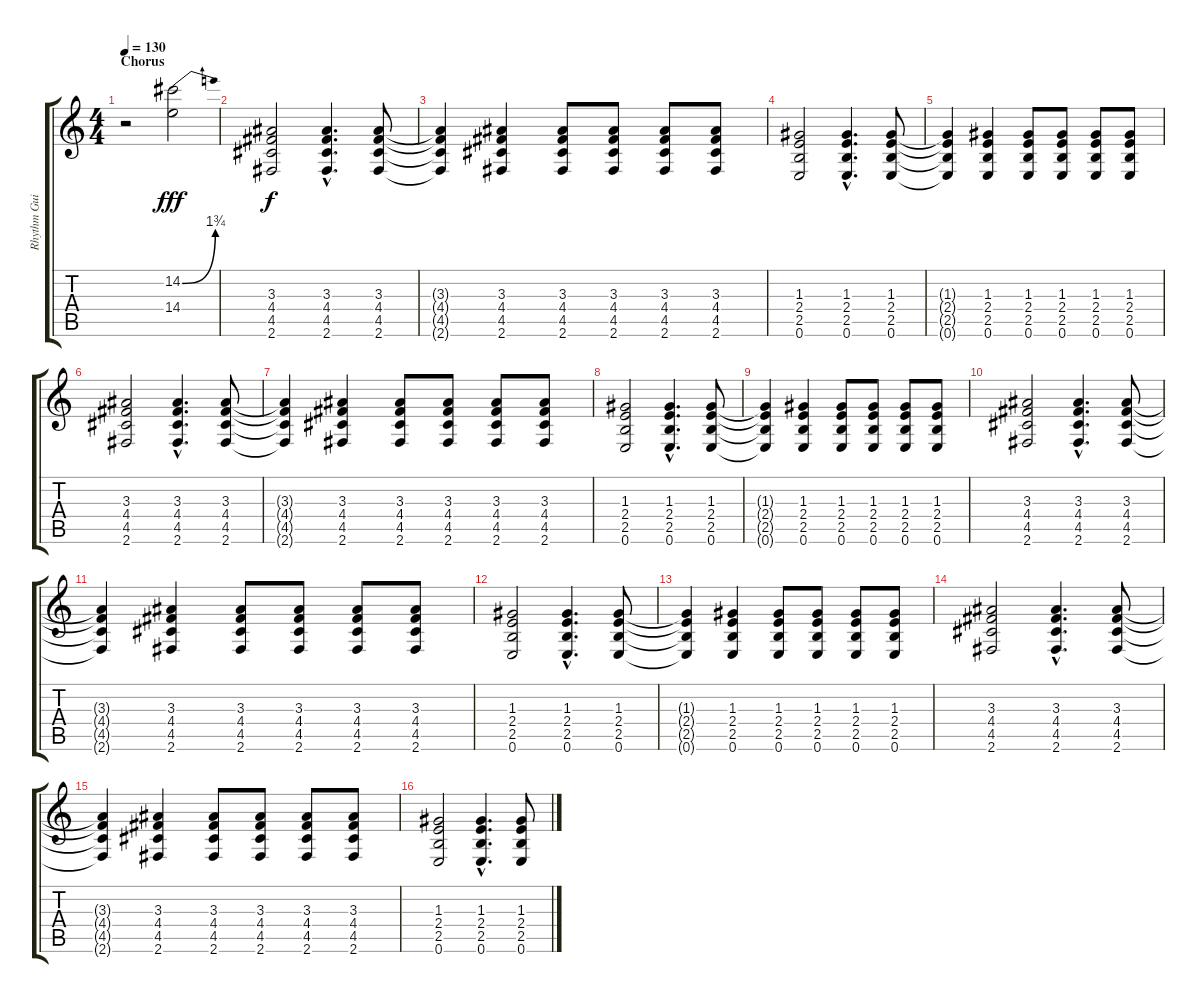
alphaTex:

\track ("Rhythm Guitar" "Rhythm Gui") {instrument distortionguitar}
\staff {score tabs}
\tuning (E4 B3 G3 D3 A2 E2) {hide}
\ts (4 4)
\section ("" "Chorus")
\tempo 130
\clef g2
\ks c
r.2{dy f} (14.2{be (bend 0 0 60 7)} 14.4).2{dy fff} |
(3.3 4.4 4.5 2.6).2{dy f} (3.3{hac} 4.4{hac} 4.5{hac} 2.6{hac}).4{d} (3.3 4.4 4.5 2.6).8 |
(3.3{t} 4.4{t} 4.5{t} 2.6{t}).4 (3.3 4.4 4.5 2.6).4 (3.3 4.4 4.5 2.6).8 (3.3 4.4 4.5 2.6).8 (3.3 4.4 4.5 2.6).8 (3.3 4.4 4.5 2.6).8 |
(1.3 2.4 2.5 0.6).2 (1.3{hac} 2.4{hac} 2.5{hac} 0.6{hac}).4{d} (1.3 2.4 2.5 0.6).8 |
(1.3{t} 2.4{t} 2.5{t} 0.6{t}).4 (1.3 2.4 2.5 0.6).4 (1.3 2.4 2.5 0.6).8 (1.3 2.4 2.5 0.6).8 (1.3 2.4 2.5 0.6).8 (1.3 2.4 2.5 0.6).8 |
(3.3 4.4 4.5 2.6).2 (3.3{hac} 4.4{hac} 4.5{hac} 2.6{hac}).4{d} (3.3 4.4 4.5 2.6).8 |
(3.3{t} 4.4{t} 4.5{t} 2.6{t}).4 (3.3 4.4 4.5 2.6).4 (3.3 4.4 4.5 2.6).8 (3.3 4.4 4.5 2.6).8 (3.3 4.4 4.5 2.6).8 (3.3 4.4 4.5 2.6).8 |
(1.3 2.4 2.5 0.6).2 (1.3{hac} 2.4{hac} 2.5{hac} 0.6{hac}).4{d} (1.3 2.4 2.5 0.6).8 |
(1.3{t} 2.4{t} 2.5{t} 0.6{t}).4 (1.3 2.4 2.5 0.6).4 (1.3 2.4 2.5 0.6).8 (1.3 2.4 2.5 0.6).8 (1.3 2.4 2.5 0.6).8 (1.3 2.4 2.5 0.6).8 |
(3.3 4.4 4.5 2.6).2 (3.3{hac} 4.4{hac} 4.5{hac} 2.6{hac}).4{d} (3.3 4.4 4.5 2.6).8 |
(3.3{t} 4.4{t} 4.5{t} 2.6{t}).4 (3.3 4.4 4.5 2.6).4 (3.3 4.4 4.5 2.6).8 (3.3 4.4 4.5 2.6).8 (3.3 4.4 4.5 2.6).8 (3.3 4.4 4.5 2.6).8 |
(1.3 2.4 2.5 0.6).2 (1.3{hac} 2.4{hac} 2.5{hac} 0.6{hac}).4{d} (1.3 2.4 2.5 0.6).8 |
(1.3{t} 2.4{t} 2.5{t} 0.6{t}).4 (1.3 2.4 2.5 0.6).4 (1.3 2.4 2.5 0.6).8 (1.3 2.4 2.5 0.6).8 (1.3 2.4 2.5 0.6).8 (1.3 2.4 2.5 0.6).8 |
(3.3 4.4 4.5 2.6).2 (3.3{hac} 4.4{hac} 4.5{hac} 2.6{hac}).4{d} (3.3 4.4 4.5 2.6).8 |
(3.3{t} 4.4{t} 4.5{t} 2.6{t}).4 (3.3 4.4 4.5 2.6).4 (3.3 4.4 4.5 2.6).8 (3.3 4.4 4.5 2.6).8 (3.3 4.4 4.5 2.6).8 (3.3 4.4 4.5 2.6).8 |
(1.3 2.4 2.5 0.6).2 (1.3{hac} 2.4{hac} 2.5{hac} 0.6{hac}).4{d} (1.3 2.4 2.5 0.6).8
